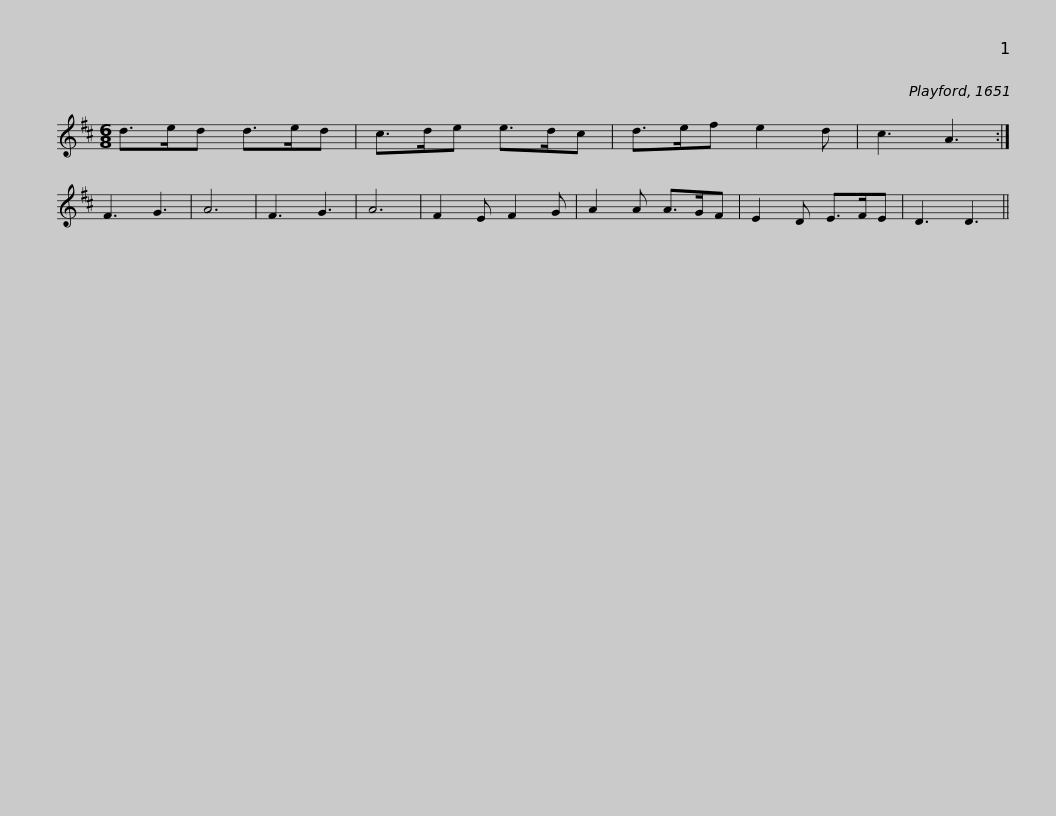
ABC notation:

X:1
L:1/8
M:6/8
I:linebreak $
K:D
V:1 treble
V:1
 d>ed d>ed | c>de e>dc | d>ef e2 d | c3 A3 :| F3 G3 | %5
 A6 | F3 G3 | A6 | F2 E F2 G |$ A2 A A>GF | %10
 E2 D E>FE | D3 D3 || %12
